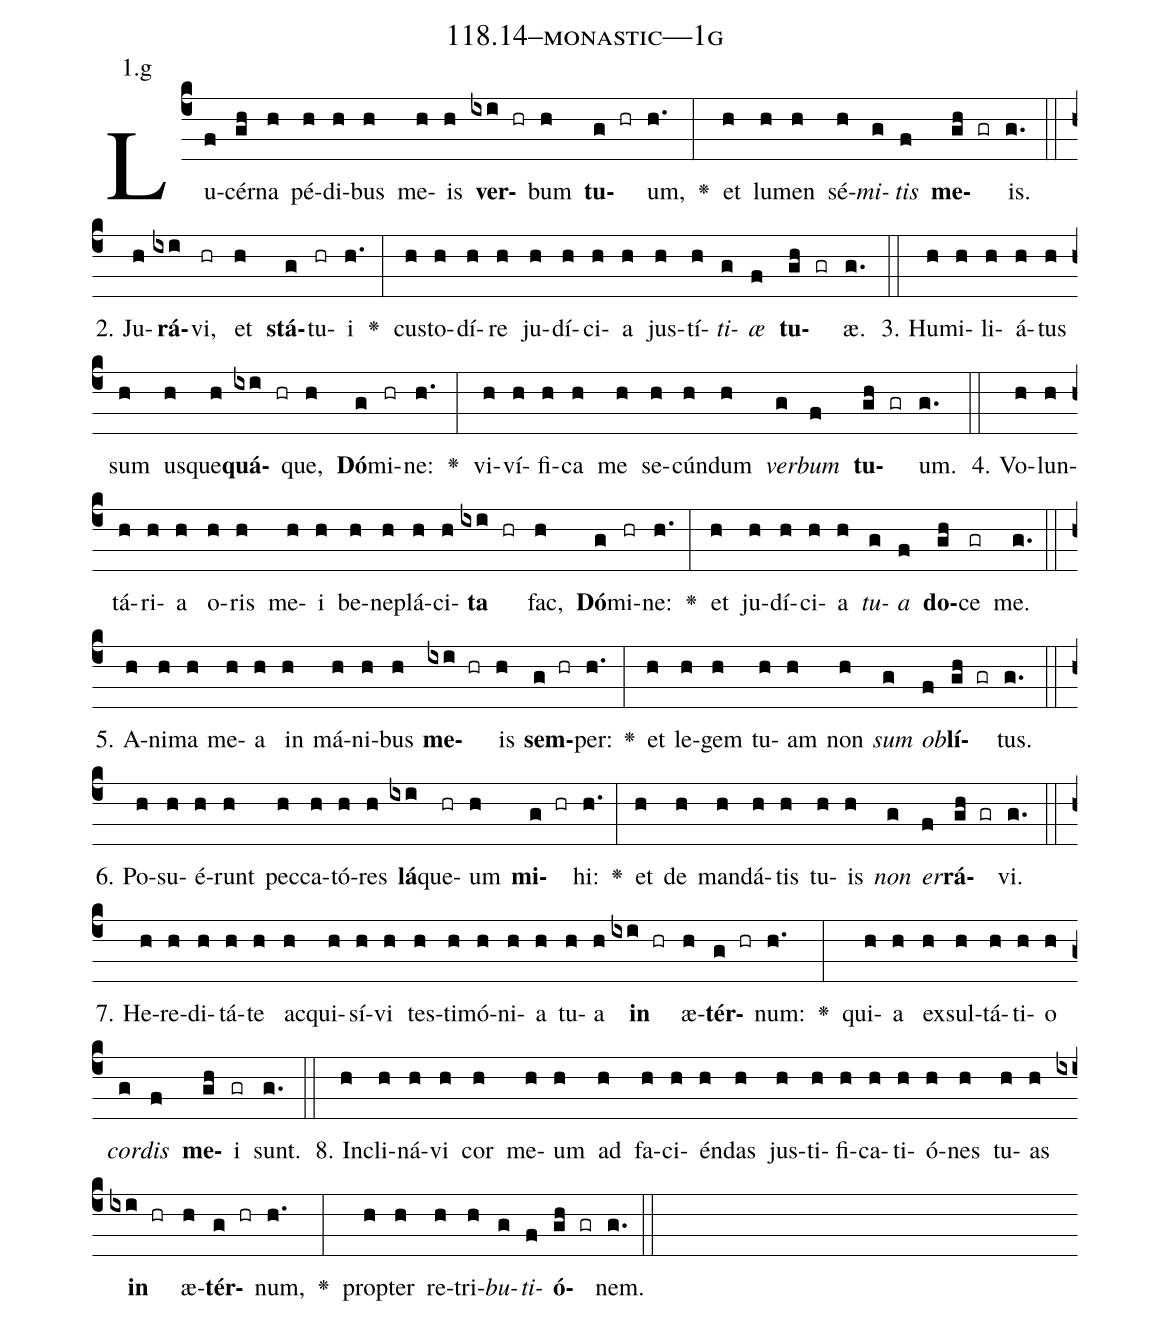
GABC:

name: 118.14--monastic---1g;
annotation: 1.g;
%%
(c4)Lu(f)cér(gh)na(h) pé(h)di(h)bus(h) me(h)is(h) <b>ver</b>(ixi hr)bum(h) <b>tu</b>(g hr)um,(h.) <v>\greheightstar</v>(:) et(h) lu(h)men(h) sé(h)<i>mi</i>(g)<i>tis</i>(f) <b>me</b>(gh gr)is.(g.) (::)
2. Ju(h)<b>rá</b>(ixi)vi,(hr) et(h) <b>stá</b>(g)tu(hr)i(h.) <v>\greheightstar</v>(:) cus(h)to(h)dí(h)re(h) ju(h)dí(h)ci(h)a(h) jus(h)tí(h)<i>ti</i>(g)<i>æ</i>(f) <b>tu</b>(gh gr)æ.(g.) (::)
3. Hu(h)mi(h)li(h)á(h)tus(h) sum(h) us(h)que(h)<b>quá</b>(ixi hr)que,(h) <b>Dó</b>(g)mi(hr)ne:(h.) <v>\greheightstar</v>(:) vi(h)ví(h)fi(h)ca(h) me(h) se(h)cún(h)dum(h) <i>ver</i>(g)<i>bum</i>(f) <b>tu</b>(gh gr)um.(g.) (::)
4. Vo(h)lun(h)tá(h)ri(h)a(h) o(h)ris(h) me(h)i(h) be(h)ne(h)plá(h)ci(h)<b>ta</b>(ixi hr) fac,(h) <b>Dó</b>(g)mi(hr)ne:(h.) <v>\greheightstar</v>(:) et(h) ju(h)dí(h)ci(h)a(h) <i>tu</i>(g)<i>a</i>(f) <b>do</b>(gh)ce(gr) me.(g.) (::)
5. A(h)ni(h)ma(h) me(h)a(h) in(h) má(h)ni(h)bus(h) <b>me</b>(ixi hr)is(h) <b>sem</b>(g hr)per:(h.) <v>\greheightstar</v>(:) et(h) le(h)gem(h) tu(h)am(h) non(h) <i>sum</i>(g) <i>ob</i>(f)<b>lí</b>(gh gr)tus.(g.) (::)
6. Po(h)su(h)é(h)runt(h) pec(h)ca(h)tó(h)res(h) <b>lá</b>(ixi)que(hr)um(h) <b>mi</b>(g hr)hi:(h.) <v>\greheightstar</v>(:) et(h) de(h) man(h)dá(h)tis(h) tu(h)is(h) <i>non</i>(g) <i>er</i>(f)<b>rá</b>(gh gr)vi.(g.) (::)
7. He(h)re(h)di(h)tá(h)te(h) ac(h)qui(h)sí(h)vi(h) tes(h)ti(h)mó(h)ni(h)a(h) tu(h)a(h) <b>in</b>(ixi hr) æ(h)<b>tér</b>(g hr)num:(h.) <v>\greheightstar</v>(:) qui(h)a(h) ex(h)sul(h)tá(h)ti(h)o(h) <i>cor</i>(g)<i>dis</i>(f) <b>me</b>(gh)i(gr) sunt.(g.) (::)
8. In(h)cli(h)ná(h)vi(h) cor(h) me(h)um(h) ad(h) fa(h)ci(h)én(h)das(h) jus(h)ti(h)fi(h)ca(h)ti(h)ó(h)nes(h) tu(h)as(h) <b>in</b>(ixi hr) æ(h)<b>tér</b>(g hr)num,(h.) <v>\greheightstar</v>(:) prop(h)ter(h) re(h)tri(h)<i>bu</i>(g)<i>ti</i>(f)<b>ó</b>(gh gr)nem.(g.) (::)
